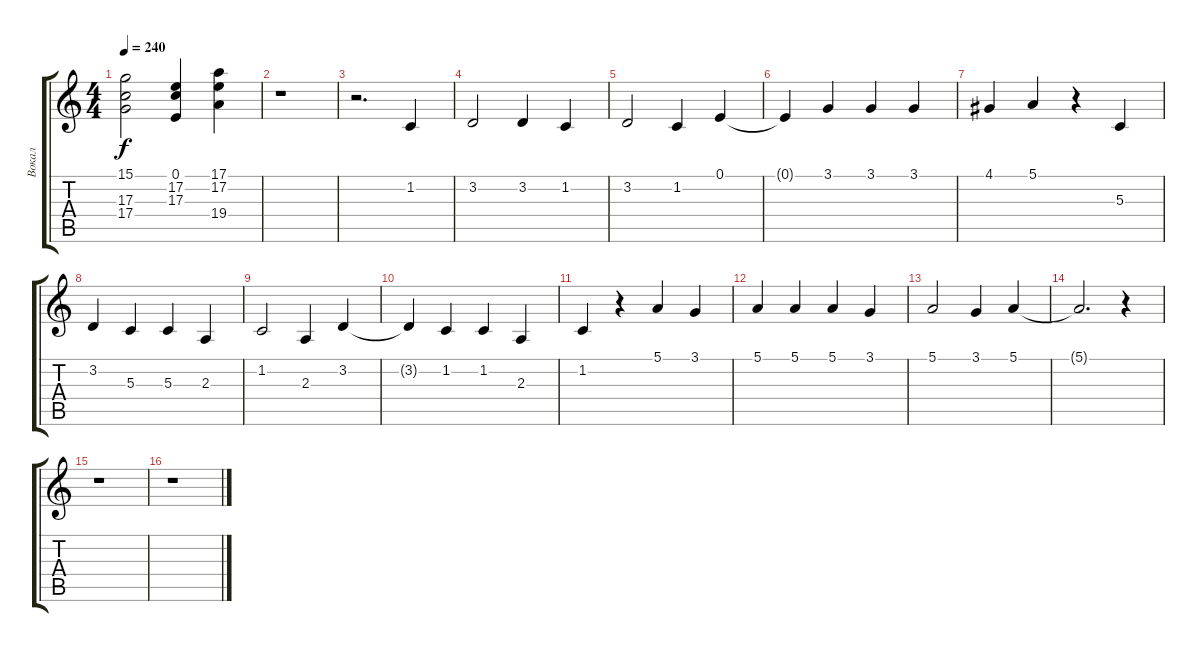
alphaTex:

\track ("Вокал" "Вокал") {instrument lead1square}
\staff {score tabs}
\tuning (E4 B3 G3 D3 A2 E2) {hide}
\ts (4 4)
\tempo 240
\clef g2
\ks c
(15.1 17.3 17.4).2{dy f} (0.1 17.2 17.3).4 (17.1 17.2 19.4).4 |
r.1 |
r.2{d} 1.2.4 |
3.2.2 3.2.4 1.2.4 |
3.2.2 1.2.4 0.1.4 |
0.1{t}.4 3.1.4 3.1.4 3.1.4 |
4.1.4 5.1.4 r.4 5.3.4 |
3.2.4 5.3.4 5.3.4 2.3.4 |
1.2.2 2.3.4 3.2.4 |
3.2{t}.4 1.2.4 1.2.4 2.3.4 |
1.2.4 r.4 5.1.4 3.1.4 |
5.1.4 5.1.4 5.1.4 3.1.4 |
5.1.2 3.1.4 5.1.4 |
5.1{t}.2{d} r.4 |
r.1 |
r.1
